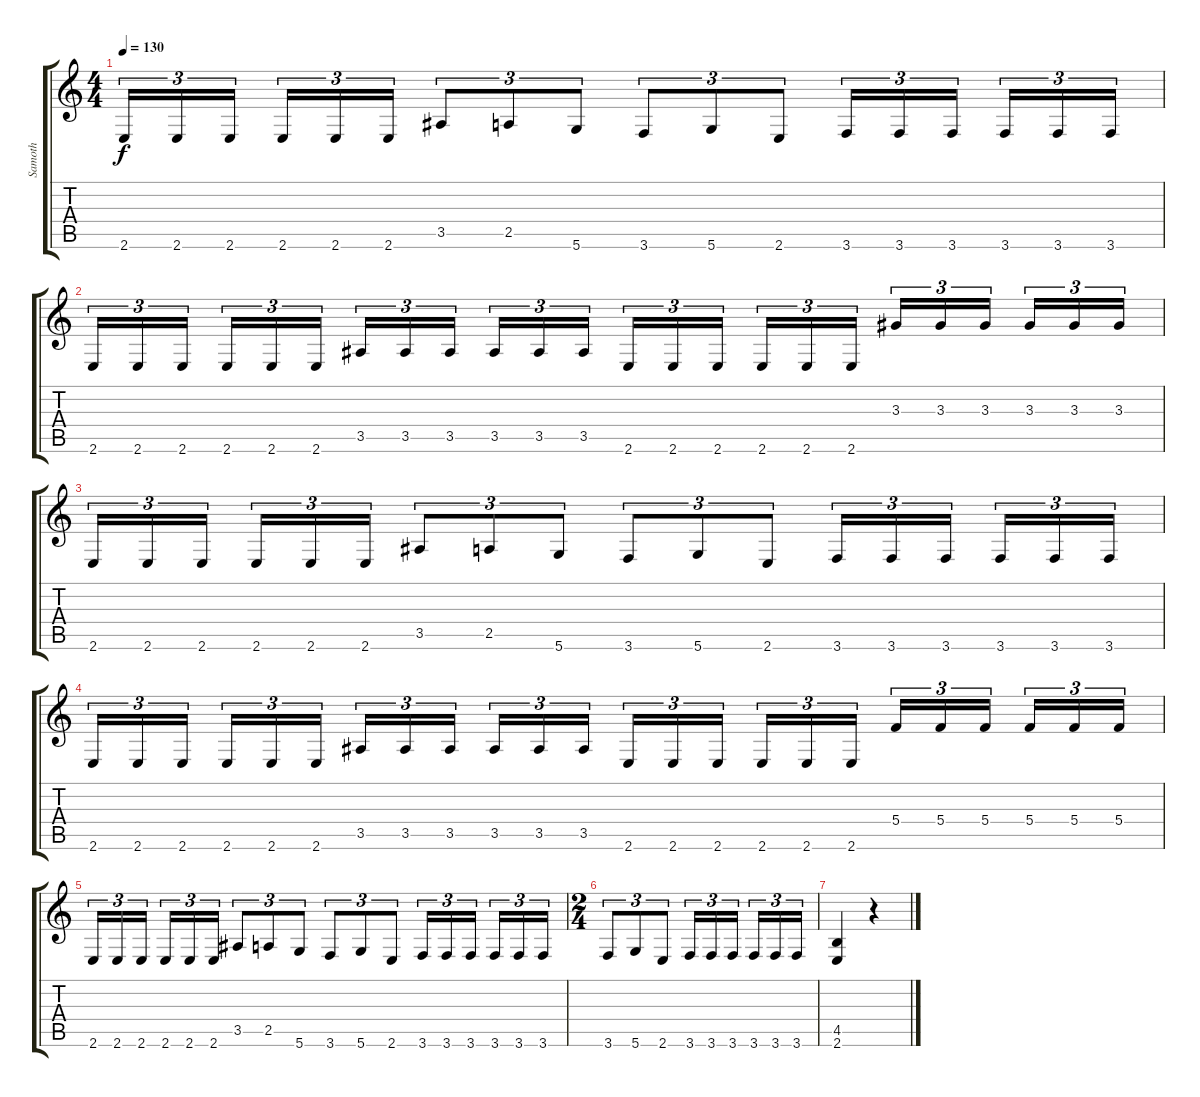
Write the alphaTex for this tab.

\track ("Samoth" "Samoth") {instrument distortionguitar}
\staff {score tabs}
\tuning (D4 A3 F3 C3 G2 D2) {hide}
\ts (4 4)
\tempo 130
\clef g2
\ks c
2.6.16{tu (3 2) dy f} 2.6.16{tu (3 2)} 2.6.16{tu (3 2)} 2.6.16{tu (3 2)} 2.6.16{tu (3 2)} 2.6.16{tu (3 2)} 3.5.8{tu (3 2)} 2.5.8{tu (3 2)} 5.6.8{tu (3 2)} 3.6.8{tu (3 2)} 5.6.8{tu (3 2)} 2.6.8{tu (3 2)} 3.6.16{tu (3 2)} 3.6.16{tu (3 2)} 3.6.16{tu (3 2)} 3.6.16{tu (3 2)} 3.6.16{tu (3 2)} 3.6.16{tu (3 2)} |
2.6.16{tu (3 2)} 2.6.16{tu (3 2)} 2.6.16{tu (3 2)} 2.6.16{tu (3 2)} 2.6.16{tu (3 2)} 2.6.16{tu (3 2)} 3.5.16{tu (3 2)} 3.5.16{tu (3 2)} 3.5.16{tu (3 2)} 3.5.16{tu (3 2)} 3.5.16{tu (3 2)} 3.5.16{tu (3 2)} 2.6.16{tu (3 2)} 2.6.16{tu (3 2)} 2.6.16{tu (3 2)} 2.6.16{tu (3 2)} 2.6.16{tu (3 2)} 2.6.16{tu (3 2)} 3.3.16{tu (3 2)} 3.3.16{tu (3 2)} 3.3.16{tu (3 2)} 3.3.16{tu (3 2)} 3.3.16{tu (3 2)} 3.3.16{tu (3 2)} |
2.6.16{tu (3 2)} 2.6.16{tu (3 2)} 2.6.16{tu (3 2)} 2.6.16{tu (3 2)} 2.6.16{tu (3 2)} 2.6.16{tu (3 2)} 3.5.8{tu (3 2)} 2.5.8{tu (3 2)} 5.6.8{tu (3 2)} 3.6.8{tu (3 2)} 5.6.8{tu (3 2)} 2.6.8{tu (3 2)} 3.6.16{tu (3 2)} 3.6.16{tu (3 2)} 3.6.16{tu (3 2)} 3.6.16{tu (3 2)} 3.6.16{tu (3 2)} 3.6.16{tu (3 2)} |
2.6.16{tu (3 2)} 2.6.16{tu (3 2)} 2.6.16{tu (3 2)} 2.6.16{tu (3 2)} 2.6.16{tu (3 2)} 2.6.16{tu (3 2)} 3.5.16{tu (3 2)} 3.5.16{tu (3 2)} 3.5.16{tu (3 2)} 3.5.16{tu (3 2)} 3.5.16{tu (3 2)} 3.5.16{tu (3 2)} 2.6.16{tu (3 2)} 2.6.16{tu (3 2)} 2.6.16{tu (3 2)} 2.6.16{tu (3 2)} 2.6.16{tu (3 2)} 2.6.16{tu (3 2)} 5.4.16{tu (3 2)} 5.4.16{tu (3 2)} 5.4.16{tu (3 2)} 5.4.16{tu (3 2)} 5.4.16{tu (3 2)} 5.4.16{tu (3 2)} |
2.6.16{tu (3 2)} 2.6.16{tu (3 2)} 2.6.16{tu (3 2)} 2.6.16{tu (3 2)} 2.6.16{tu (3 2)} 2.6.16{tu (3 2)} 3.5.8{tu (3 2)} 2.5.8{tu (3 2)} 5.6.8{tu (3 2)} 3.6.8{tu (3 2)} 5.6.8{tu (3 2)} 2.6.8{tu (3 2)} 3.6.16{tu (3 2)} 3.6.16{tu (3 2)} 3.6.16{tu (3 2)} 3.6.16{tu (3 2)} 3.6.16{tu (3 2)} 3.6.16{tu (3 2)} |
\ts (2 4)
3.6.8{tu (3 2)} 5.6.8{tu (3 2)} 2.6.8{tu (3 2)} 3.6.16{tu (3 2)} 3.6.16{tu (3 2)} 3.6.16{tu (3 2)} 3.6.16{tu (3 2)} 3.6.16{tu (3 2)} 3.6.16{tu (3 2)} |
(4.5 2.6).4 r.4
